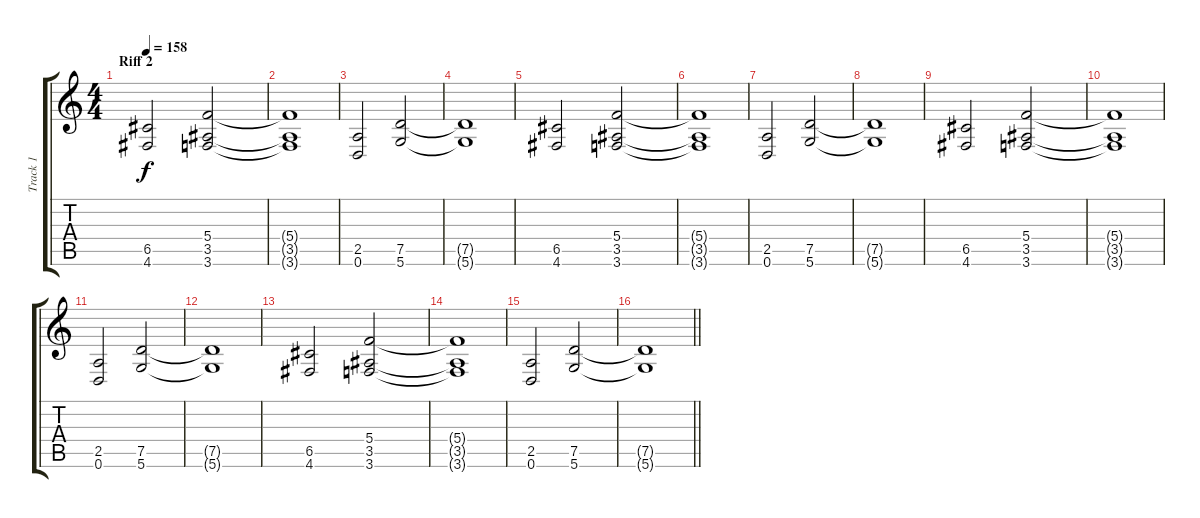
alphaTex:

\track ("Track 1" "Track 1") {instrument overdrivenguitar}
\staff {score tabs}
\tuning (D4 A3 F3 C3 G2 D2) {hide}
\ts (4 4)
\section ("" "Riff 2")
\tempo 158
\clef g2
\ks c
(6.5 4.6).2{dy f} (5.4 3.5 3.6).2 |
(5.4{t} 3.5{t} 3.6{t}).1 |
(2.5 0.6).2 (7.5 5.6).2 |
(7.5{t} 5.6{t}).1 |
(6.5 4.6).2 (5.4 3.5 3.6).2 |
(5.4{t} 3.5{t} 3.6{t}).1 |
(2.5 0.6).2 (7.5 5.6).2 |
(7.5{t} 5.6{t}).1 |
(6.5 4.6).2 (5.4 3.5 3.6).2 |
(5.4{t} 3.5{t} 3.6{t}).1 |
(2.5 0.6).2 (7.5 5.6).2 |
(7.5{t} 5.6{t}).1 |
(6.5 4.6).2 (5.4 3.5 3.6).2 |
(5.4{t} 3.5{t} 3.6{t}).1 |
(2.5 0.6).2 (7.5 5.6).2 |
\barLineRight lightlight
(7.5{t} 5.6{t}).1
